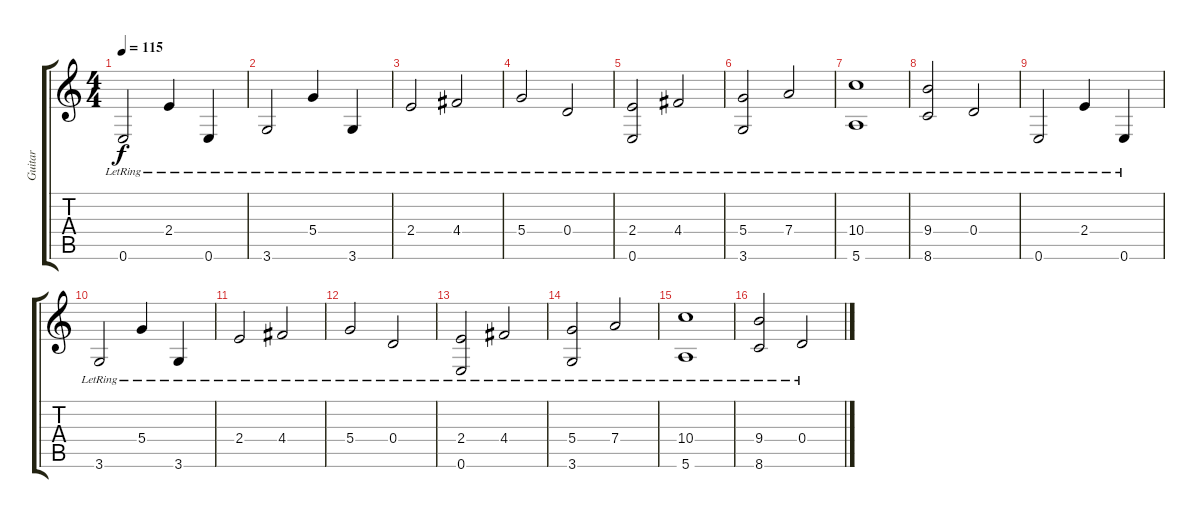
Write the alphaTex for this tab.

\track ("Guitar" "Guitar") {instrument electricguitarjazz}
\staff {score tabs}
\tuning (E4 B3 G3 D3 A2 E2) {hide}
\ts (4 4)
\tempo 115
\clef g2
\ks c
0.6{lr}.2{dy f} 2.4{lr}.4 0.6{lr}.4 |
3.6{lr}.2 5.4{lr}.4 3.6{lr}.4 |
2.4{lr}.2 4.4{lr}.2 |
5.4{lr}.2 0.4{lr}.2 |
(2.4{lr} 0.6{lr}).2 4.4{lr}.2 |
(5.4{lr} 3.6{lr}).2 7.4{lr}.2 |
(10.4{lr} 5.6{lr}).1 |
(9.4{lr} 8.6).2 0.4{lr}.2 |
0.6{lr}.2 2.4{lr}.4 0.6{lr}.4 |
3.6{lr}.2 5.4{lr}.4 3.6{lr}.4 |
2.4{lr}.2 4.4{lr}.2 |
5.4{lr}.2 0.4{lr}.2 |
(2.4{lr} 0.6{lr}).2 4.4{lr}.2 |
(5.4{lr} 3.6{lr}).2 7.4{lr}.2 |
(10.4{lr} 5.6{lr}).1 |
(9.4{lr} 8.6).2 0.4{lr}.2
